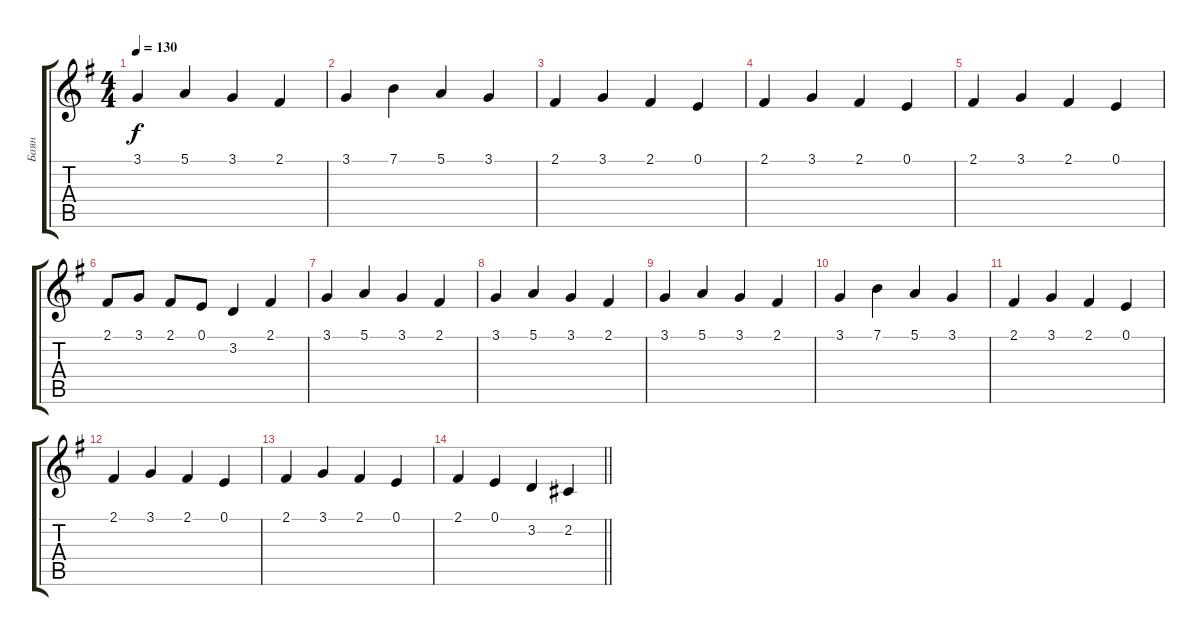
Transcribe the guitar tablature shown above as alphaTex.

\track ("Баян" "Баян") {instrument accordion}
\staff {score tabs}
\tuning (E4 B3 G3 D3 A2 E2) {hide}
\ts (4 4)
\tempo 130
\clef g2
\ks eminor
3.1.4{dy f} 5.1.4 3.1.4 2.1.4 |
3.1.4 7.1.4 5.1.4 3.1.4 |
2.1.4 3.1.4 2.1.4 0.1.4 |
2.1.4 3.1.4 2.1.4 0.1.4 |
2.1.4 3.1.4 2.1.4 0.1.4 |
2.1.8 3.1.8 2.1.8 0.1.8 3.2.4 2.1.4 |
3.1.4 5.1.4 3.1.4 2.1.4 |
3.1.4 5.1.4 3.1.4 2.1.4 |
3.1.4 5.1.4 3.1.4 2.1.4 |
3.1.4 7.1.4 5.1.4 3.1.4 |
2.1.4 3.1.4 2.1.4 0.1.4 |
2.1.4 3.1.4 2.1.4 0.1.4 |
2.1.4 3.1.4 2.1.4 0.1.4 |
\barLineRight lightlight
2.1.4 0.1.4 3.2.4 2.2.4
